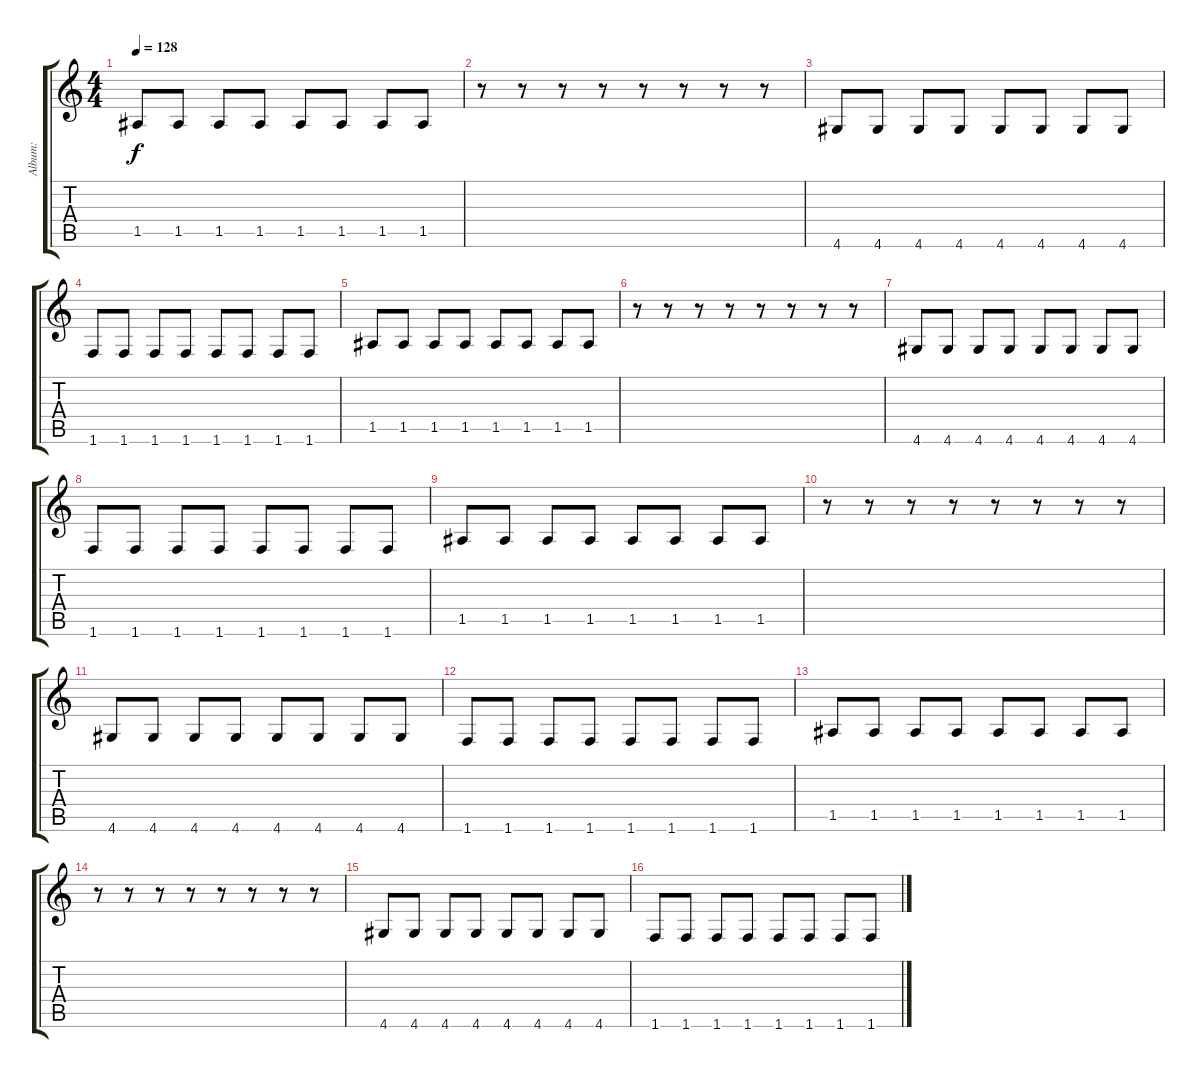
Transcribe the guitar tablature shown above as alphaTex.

\track ("Album:" "Album:") {instrument synthbass1}
\staff {score tabs}
\tuning (E4 B3 G3 D3 A2 E2) {hide}
\ts (4 4)
\tempo 128
\clef g2
\ks c
1.5.8{dy f} 1.5.8 1.5.8 1.5.8 1.5.8 1.5.8 1.5.8 1.5.8 |
r.8 r.8 r.8 r.8 r.8 r.8 r.8 r.8 |
4.6.8 4.6.8 4.6.8 4.6.8 4.6.8 4.6.8 4.6.8 4.6.8 |
1.6.8 1.6.8 1.6.8 1.6.8 1.6.8 1.6.8 1.6.8 1.6.8 |
1.5.8 1.5.8 1.5.8 1.5.8 1.5.8 1.5.8 1.5.8 1.5.8 |
r.8 r.8 r.8 r.8 r.8 r.8 r.8 r.8 |
4.6.8 4.6.8 4.6.8 4.6.8 4.6.8 4.6.8 4.6.8 4.6.8 |
1.6.8 1.6.8 1.6.8 1.6.8 1.6.8 1.6.8 1.6.8 1.6.8 |
1.5.8 1.5.8 1.5.8 1.5.8 1.5.8 1.5.8 1.5.8 1.5.8 |
r.8 r.8 r.8 r.8 r.8 r.8 r.8 r.8 |
4.6.8 4.6.8 4.6.8 4.6.8 4.6.8 4.6.8 4.6.8 4.6.8 |
1.6.8 1.6.8 1.6.8 1.6.8 1.6.8 1.6.8 1.6.8 1.6.8 |
1.5.8 1.5.8 1.5.8 1.5.8 1.5.8 1.5.8 1.5.8 1.5.8 |
r.8 r.8 r.8 r.8 r.8 r.8 r.8 r.8 |
4.6.8 4.6.8 4.6.8 4.6.8 4.6.8 4.6.8 4.6.8 4.6.8 |
1.6.8 1.6.8 1.6.8 1.6.8 1.6.8 1.6.8 1.6.8 1.6.8
